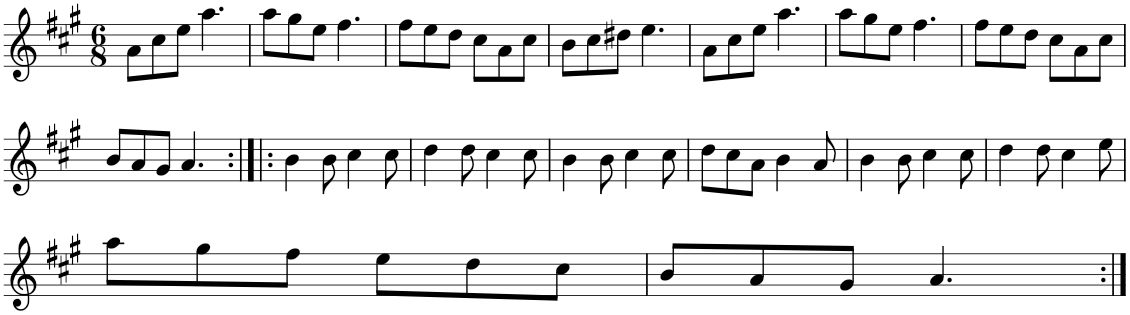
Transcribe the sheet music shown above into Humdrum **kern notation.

**kern
*part1
*staff1
*I"Piano
*I'Pno
*clefG2
*k[f#c#g#]
*A:
*M6/8
=1
8a\L
8cc#\
8ee\J
4.aa\
=2
8aa\L
8gg#\
8ee\J
4.ff#\
=3
8ff#\L
8ee\
8dd\J
8cc#\L
8a\
8cc#\J
=4
8b\L
8cc#\
8dd#X\J
4.ee\
=5
8a\L
8cc#\
8ee\J
4.aa\
=6
8aa\L
8gg#\
8ee\J
4.ff#\
=7
8ff#\L
8ee\
8dd\J
8cc#\L
8a\
8cc#\J
!!LO:LB:g=z
=8
8b/L
8a/
8g#/J
4.a/
=9:|!|:
4b\
8b\
4cc#\
8cc#\
=10
4dd\
8dd\
4cc#\
8cc#\
=11
4b\
8b\
4cc#\
8cc#\
=12
8dd\L
8cc#\
8a\J
4b\
8a/
=13
4b\
8b\
4cc#\
8cc#\
=14
4dd\
8dd\
4cc#\
8ee\
!!LO:LB:g=z
=15
8aa\L
8gg#\
8ff#\J
8ee\L
8dd\
8cc#\J
=16
8b/L
8a/
8g#/J
4.a/
=:|!
*-
